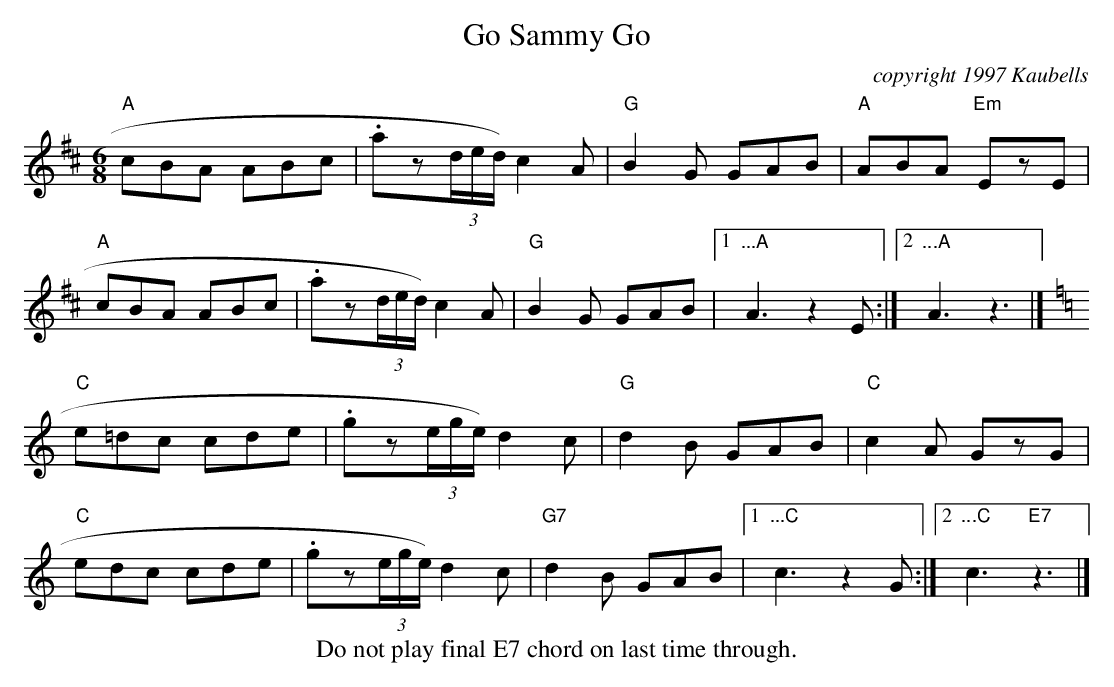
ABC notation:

X:1
T:Go Sammy Go
C:copyright 1997 Kaubells
E:14
M:6/8
K:Amix
\bigskip              % a bit of space
"A"cBA ABc|.az(3d/e/d/) c2A|"G"B2G GAB|"A"ABA "Em"EzE|*
"A"cBA ABc|.az(3d/e/d/) c2A|"G"B2G GAB|1"...A"A3 z2 E:|2"...A"A3 z3|]**
K:C
"C"e=dc cde|.gz(3e/g/e/) d2c|"G"d2B GAB|"C"c2A GzG|*
"C"edc cde|.gz(3e/g/e/) d2c|"G7"d2B GAB|1"...C"c3 z2 G:|2"...C"c3 "E7"z3|]*
T:Do not play final E7 chord on last time through.
